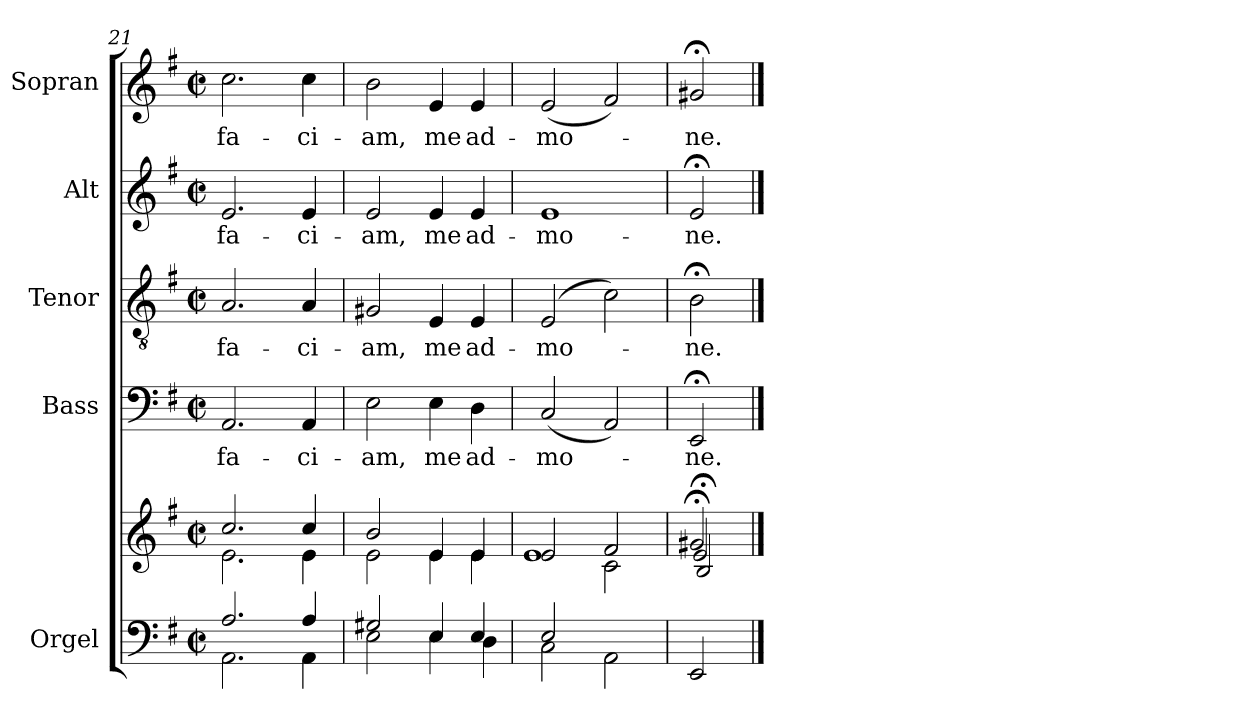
**kern	**kern	**kern	**text	**kern	**text	**kern	**text	**kern	**text
*part5	*part5	*part4	*part4	*part3	*part3	*part2	*part2	*part1	*part1
*staff6	*staff5	*staff4	*staff4	*staff3	*staff3	*staff2	*staff2	*staff1	*staff1
*I"Orgel	*	*I"Bass	*	*I"Tenor	*	*I"Alt	*	*I"Sopran	*
*I'Org.	*	*I'B.	*	*I'T.	*	*I'A.	*	*I'S.	*
*clefF4	*clefG2	*clefF4	*	*clefGv2	*	*clefG2	*	*clefG2	*
*	*	*	*	*ITrd7c12	*	*	*	*	*
*k[f#]	*k[f#]	*k[f#]	*	*k[f#]	*	*k[f#]	*	*k[f#]	*
*G:	*G:	*G:	*	*G:	*	*G:	*	*G:	*
*M2/2	*M2/2	*M2/2	*	*M2/2	*	*M2/2	*	*M2/2	*
*met(c|)	*met(c|)	*met(c|)	*	*met(c|)	*	*met(c|)	*	*met(c|)	*
=21	=21	=21	=21	=21	=21	=21	=21	=21	=21
*^	*^	*	*	*	*	*	*	*	*
!	!	!	!	!	!LO:LY:b:color=#000000	!	!	!	!	!	!
!	!	!	!	!	!	!	!LO:LY:b:color=#000000	!	!	!	!
!	!	!	!	!	!	!	!	!	!LO:LY:b:color=#000000	!	!
!	!	!	!	!	!	!	!	!	!	!	!LO:LY:b:color=#000000
2.Ai/	2.AAi\	2.cci/	2.ei\	2.AAi/	fa-	2.AAi/	fa-	2.ei/	fa-	2.cci\	fa-
!	!	!	!	!	!LO:LY:b:color=#000000	!	!	!	!	!	!
!	!	!	!	!	!	!	!LO:LY:b:color=#000000	!	!	!	!
!	!	!	!	!	!	!	!	!	!LO:LY:b:color=#000000	!	!
!	!	!	!	!	!	!	!	!	!	!	!LO:LY:b:color=#000000
4Ai/	4AAi\	4cci/	4ei\	4AAi/	-ci-	4AAi/	-ci-	4ei/	-ci-	4cci\	-ci-
=22	=22	=22	=22	=22	=22	=22	=22	=22	=22	=22	=22
!	!	!	!	!	!LO:LY:b:color=#000000	!	!	!	!	!	!
!	!	!	!	!	!	!	!LO:LY:b:color=#000000	!	!	!	!
!	!	!	!	!	!	!	!	!	!LO:LY:b:color=#000000	!	!
!	!	!	!	!	!	!	!	!	!	!	!LO:LY:b:color=#000000
2G#Xi/	2Ei\	2bi/	2ei\	2Ei\	-am,	2GG#Xi/	-am,	2ei/	-am,	2bi\	-am,
!	!	!	!	!	!LO:LY:b:color=#000000	!	!	!	!	!	!
!	!	!	!	!	!	!	!LO:LY:b:color=#000000	!	!	!	!
!	!	!	!	!	!	!	!	!	!LO:LY:b:color=#000000	!	!
!	!	!	!	!	!	!	!	!	!	!	!LO:LY:b:color=#000000
4Ei/	4Ei\	4ei/	4ei\	4Ei\	me	4EEi/	me	4ei/	me	4ei/	me
!	!	!	!	!	!LO:LY:b:color=#000000	!	!	!	!	!	!
!	!	!	!	!	!	!	!LO:LY:b:color=#000000	!	!	!	!
!	!	!	!	!	!	!	!	!	!LO:LY:b:color=#000000	!	!
!	!	!	!	!	!	!	!	!	!	!	!LO:LY:b:color=#000000
4Ei/	4Di\	4ei/	4ei\	4Di\	ad-	4EEi/	ad-	4ei/	ad-	4ei/	ad-
=23	=23	=23	=23	=23	=23	=23	=23	=23	=23	=23	=23
*	*	*	*^	*	*	*	*	*	*	*	*
!	!	!	!	!	!	!LO:LY:b:color=#000000	!	!	!	!	!	!
!	!	!	!	!	!	!	!	!LO:LY:b:color=#000000	!	!	!	!
!	!	!	!	!	!	!	!	!	!	!LO:LY:b:color=#000000	!	!
!	!	!	!	!	!	!	!	!	!	!	!	!LO:LY:b:color=#000000
2Ei/	2Ci\	2ei/	1ei	2ryy	(2Ci/	-mo-	(2EEi/	-mo-	1ei	-mo-	(2ei/	-mo-
2ryy	2AAi\	2f#i/	.	2ci\	2AAi/)	.	2Ci\)	.	.	.	2f#i/)	.
*v	*v	*	*	*	*	*	*	*	*	*	*	*
=24	=24	=24	=24	=24	=24	=24	=24	=24	=24	=24	=24
*^	*	*	*	*	*	*	*	*	*	*	*
!	!	!	!	!	!	!LO:LY:b:color=#000000	!	!	!	!	!	!
*v	*v	*	*	*	*	*	*	*	*	*	*	*
*^	*	*	*	*	*	*	*	*	*	*	*
!	!	!	!	!	!	!	!	!LO:LY:b:color=#000000	!	!	!	!
*v	*v	*	*	*	*	*	*	*	*	*	*	*
*^	*	*	*	*	*	*	*	*	*	*	*
!	!	!	!	!	!	!	!	!	!	!LO:LY:b:color=#000000	!	!
*v	*v	*	*	*	*	*	*	*	*	*	*	*
*^	*	*	*	*	*	*	*	*	*	*	*
!	!	!	!	!	!	!	!	!	!	!	!	!LO:LY:b:color=#000000
*v	*v	*	*	*	*	*	*	*	*	*	*	*
2EEi/	2g#X;i/	2ei/	2B;i/	2EE;i/	-ne.	2BB;i\	-ne.	2e;i/	-ne.	2g#X;i/	-ne.
*	*v	*v	*v	*	*	*	*	*	*	*	*
==	==	==	==	==	==	==	==	==	==
*-	*-	*-	*-	*-	*-	*-	*-	*-	*-
